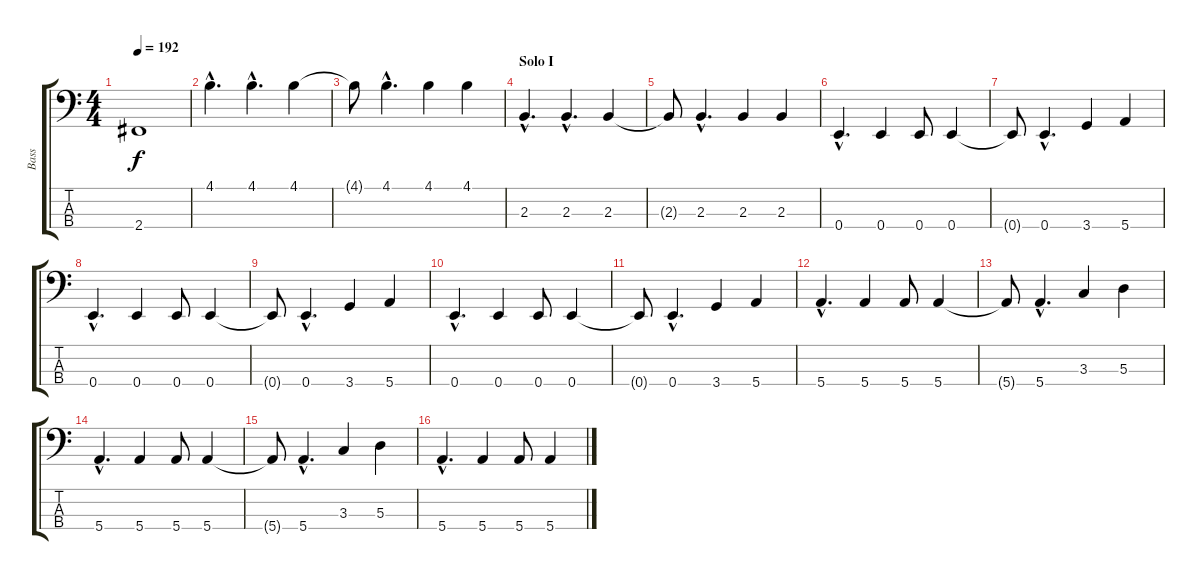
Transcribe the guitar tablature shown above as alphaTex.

\track ("Bass" "Bass") {instrument fretlessbass}
\staff {score tabs}
\tuning (G2 D2 A1 E1) {hide}
\ts (4 4)
\tempo 192
\clef f4
\ks c
2.4.1{dy f} |
4.1{hac}.4{d} 4.1{hac}.4{d} 4.1.4 |
4.1{t}.8 4.1{hac}.4{d} 4.1.4 4.1.4 |
\section ("" "Solo I")
2.3{hac}.4{d} 2.3{hac}.4{d} 2.3.4 |
2.3{t}.8 2.3{hac}.4{d} 2.3.4 2.3.4 |
0.4{hac}.4{d} 0.4.4 0.4.8 0.4.4 |
0.4{t}.8 0.4{hac}.4{d} 3.4.4 5.4.4 |
0.4{hac}.4{d} 0.4.4 0.4.8 0.4.4 |
0.4{t}.8 0.4{hac}.4{d} 3.4.4 5.4.4 |
0.4{hac}.4{d} 0.4.4 0.4.8 0.4.4 |
0.4{t}.8 0.4{hac}.4{d} 3.4.4 5.4.4 |
5.4{hac}.4{d} 5.4.4 5.4.8 5.4.4 |
5.4{t}.8 5.4{hac}.4{d} 3.3.4 5.3.4 |
5.4{hac}.4{d} 5.4.4 5.4.8 5.4.4 |
5.4{t}.8 5.4{hac}.4{d} 3.3.4 5.3.4 |
5.4{hac}.4{d} 5.4.4 5.4.8 5.4.4
